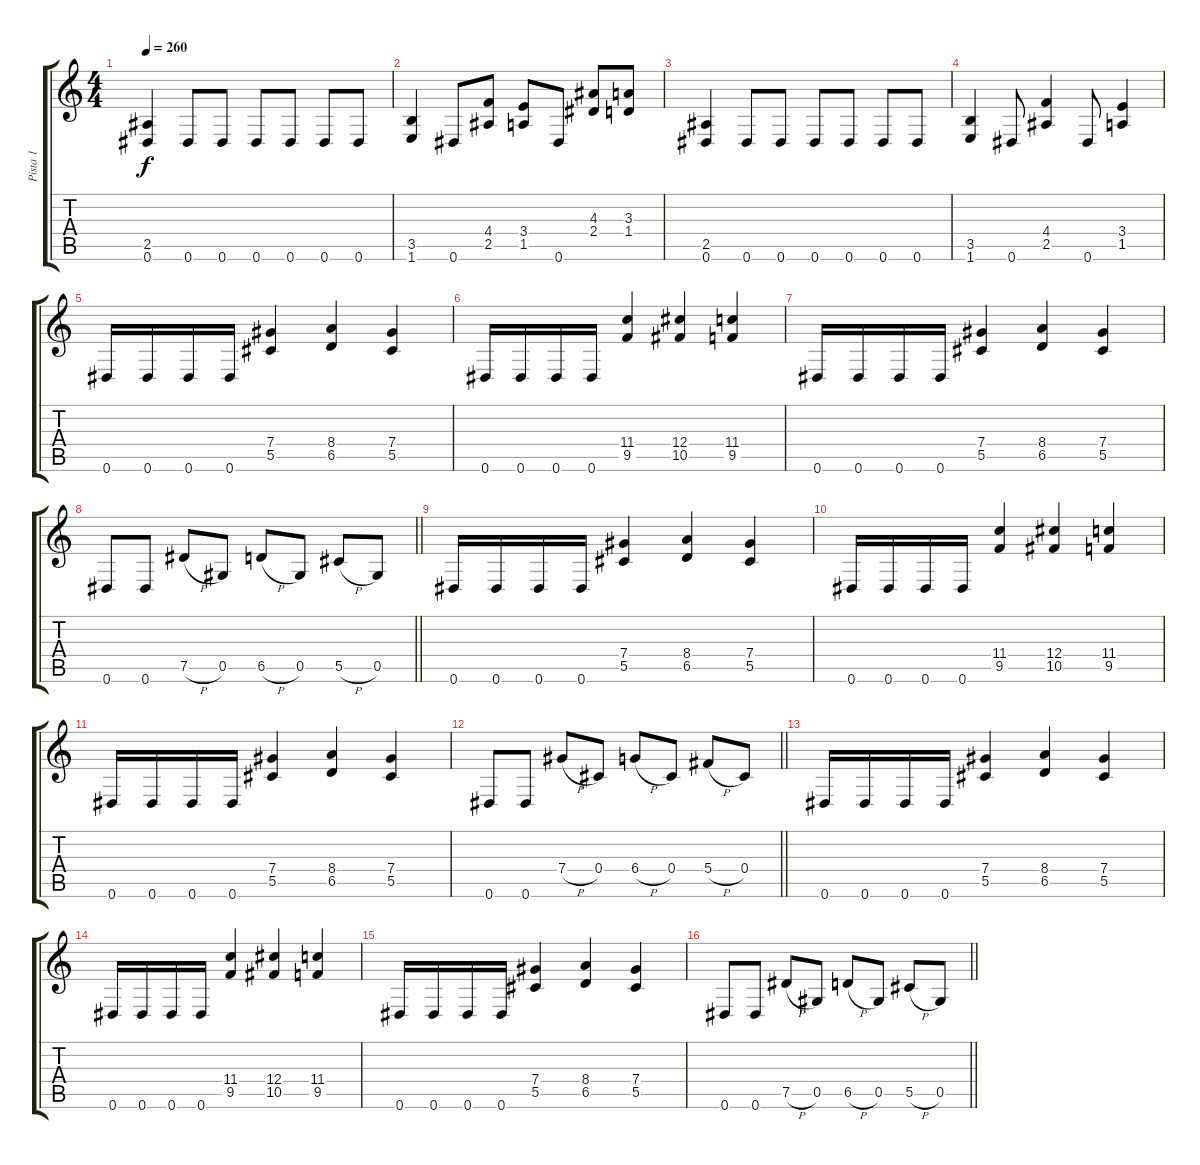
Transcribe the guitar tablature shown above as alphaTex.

\track ("Pista 1" "Pista 1") {instrument distortionguitar}
\staff {score tabs}
\tuning (Eb4 Bb3 Gb3 Db3 Ab2 Eb2) {hide}
\ts (4 4)
\tempo 260
\clef g2
\ks c
(2.5 0.6).4{dy f} 0.6.8 0.6.8 0.6.8 0.6.8 0.6.8 0.6.8 |
(3.5 1.6).4 0.6.8 (4.4 2.5).8 (3.4 1.5).8 0.6.8 (4.3 2.4).8 (3.3 1.4).8 |
(2.5 0.6).4 0.6.8 0.6.8 0.6.8 0.6.8 0.6.8 0.6.8 |
(3.5 1.6).4 0.6.8 (4.4 2.5).4 0.6.8 (3.4 1.5).4 |
0.6.16 0.6.16 0.6.16 0.6.16 (7.4 5.5).4 (8.4 6.5).4 (7.4 5.5).4 |
0.6.16 0.6.16 0.6.16 0.6.16 (11.4 9.5).4 (12.4 10.5).4 (11.4 9.5).4 |
0.6.16 0.6.16 0.6.16 0.6.16 (7.4 5.5).4 (8.4 6.5).4 (7.4 5.5).4 |
\barLineRight lightlight
0.6.8 0.6.8 7.5{h}.8 0.5.8 6.5{h}.8 0.5.8 5.5{h}.8 0.5.8 |
0.6.16 0.6.16 0.6.16 0.6.16 (7.4 5.5).4 (8.4 6.5).4 (7.4 5.5).4 |
0.6.16 0.6.16 0.6.16 0.6.16 (11.4 9.5).4 (12.4 10.5).4 (11.4 9.5).4 |
0.6.16 0.6.16 0.6.16 0.6.16 (7.4 5.5).4 (8.4 6.5).4 (7.4 5.5).4 |
\barLineRight lightlight
0.6.8 0.6.8 7.4{h}.8 0.4.8 6.4{h}.8 0.4.8 5.4{h}.8 0.4.8 |
0.6.16 0.6.16 0.6.16 0.6.16 (7.4 5.5).4 (8.4 6.5).4 (7.4 5.5).4 |
0.6.16 0.6.16 0.6.16 0.6.16 (11.4 9.5).4 (12.4 10.5).4 (11.4 9.5).4 |
0.6.16 0.6.16 0.6.16 0.6.16 (7.4 5.5).4 (8.4 6.5).4 (7.4 5.5).4 |
\barLineRight lightlight
0.6.8 0.6.8 7.5{h}.8 0.5.8 6.5{h}.8 0.5.8 5.5{h}.8 0.5.8
